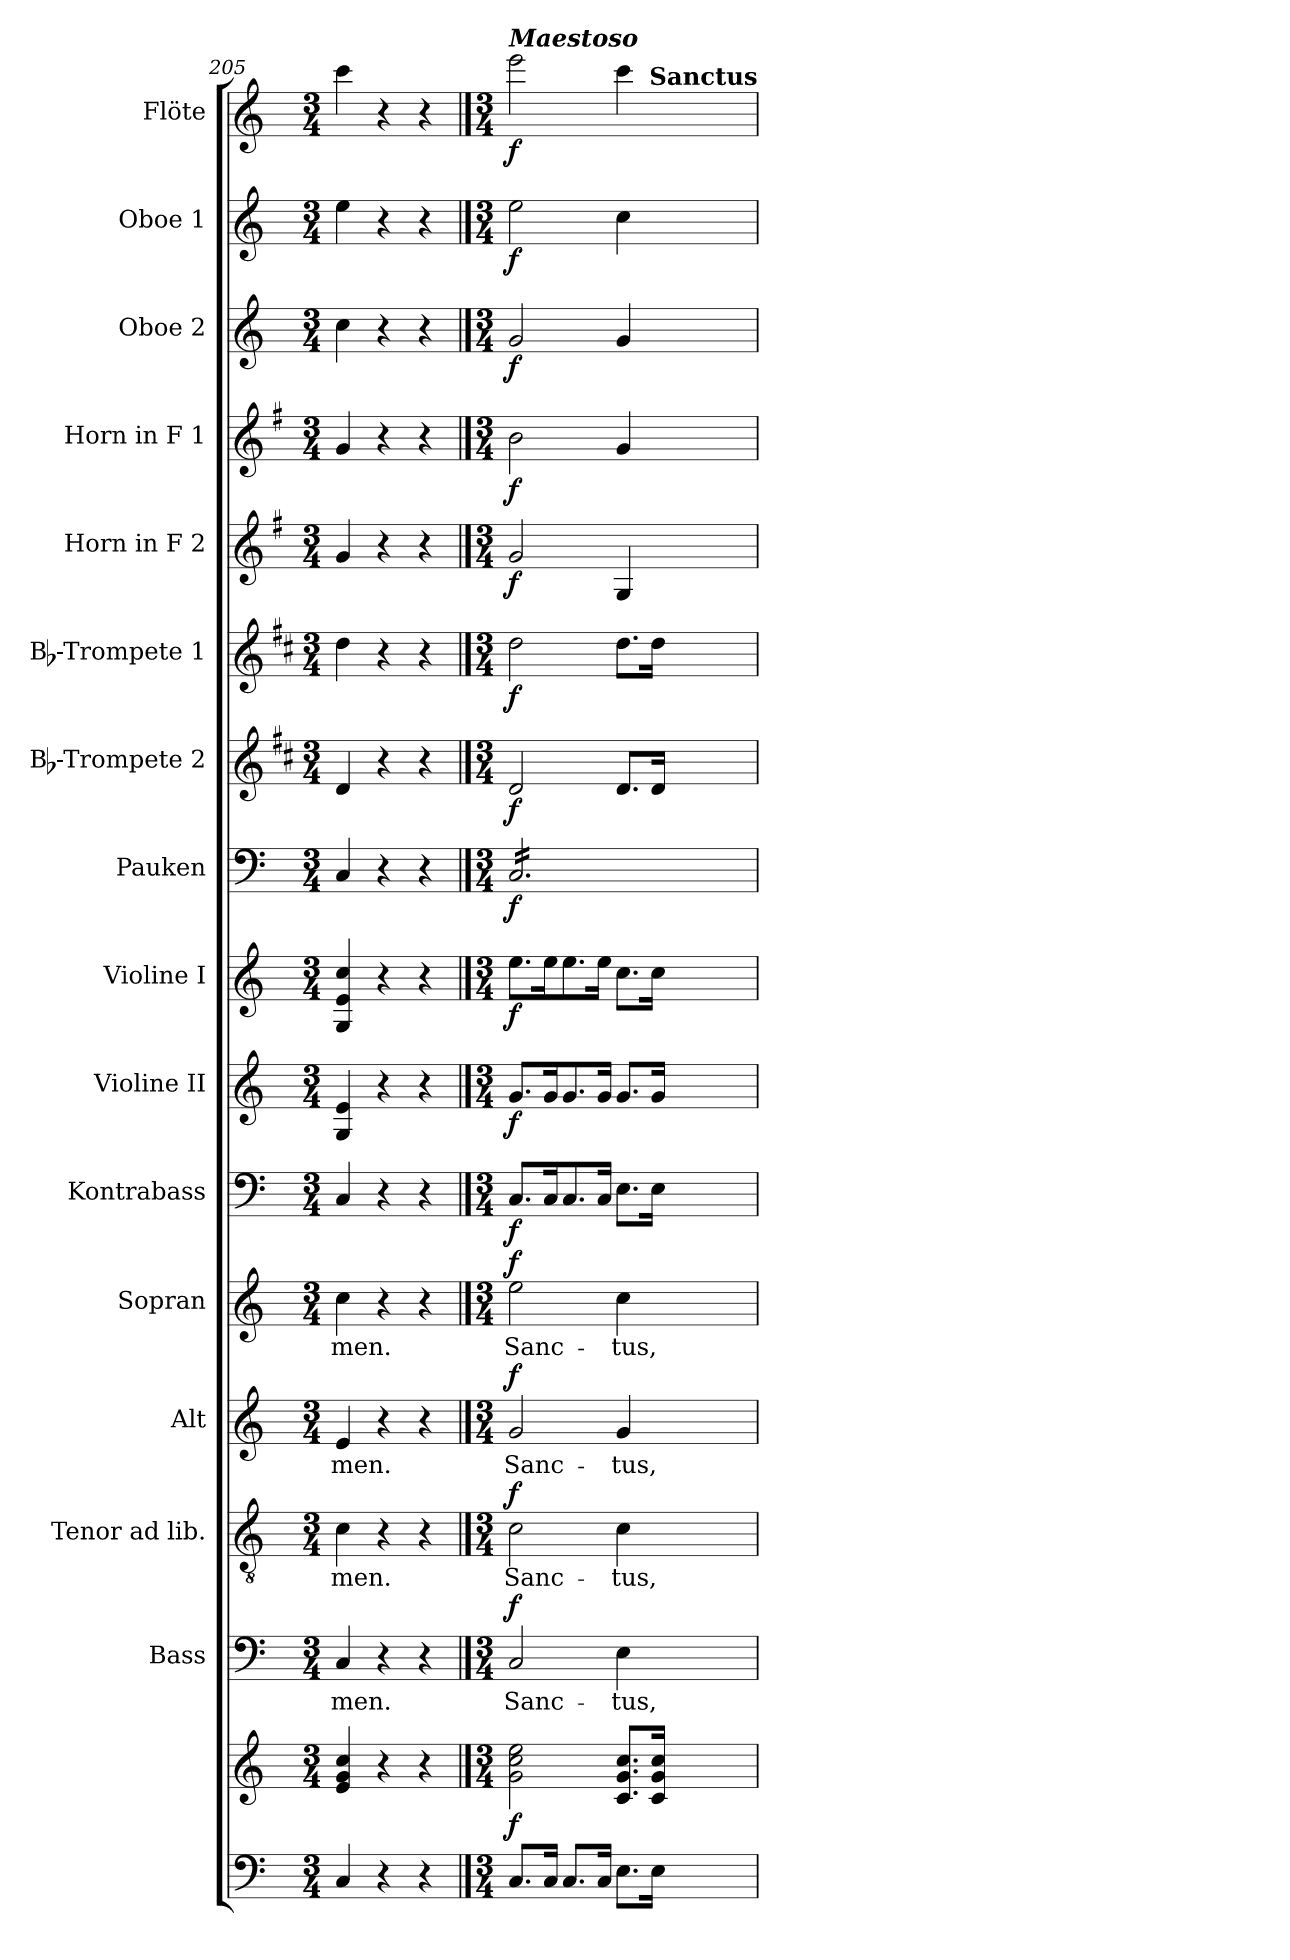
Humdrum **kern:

**kern	**kern	**dynam	**kern	**text	**dynam	**kern	**text	**dynam	**kern	**text	**dynam	**kern	**text	**dynam	**kern	**dynam	**kern	**dynam	**kern	**dynam	**kern	**dynam	**kern	**dynam	**kern	**dynam	**kern	**dynam	**kern	**dynam	**kern	**dynam	**kern	**dynam	**kern	**dynam
*part16	*part16	*part16	*part15	*part15	*part15	*part14	*part14	*part14	*part13	*part13	*part13	*part12	*part12	*part12	*part11	*part11	*part10	*part10	*part9	*part9	*part8	*part8	*part7	*part7	*part6	*part6	*part5	*part5	*part4	*part4	*part3	*part3	*part2	*part2	*part1	*part1
*staff17	*staff16	*staff16/17	*staff15	*staff15	*staff15	*staff14	*staff14	*staff14	*staff13	*staff13	*staff13	*staff12	*staff12	*staff12	*staff11	*staff11	*staff10	*staff10	*staff9	*staff9	*staff8	*staff8	*staff7	*staff7	*staff6	*staff6	*staff5	*staff5	*staff4	*staff4	*staff3	*staff3	*staff2	*staff2	*staff1	*staff1
*	*	*	*I"Bass	*	*	*I"Tenor ad lib.	*	*	*I"Alt	*	*	*I"Sopran	*	*	*I"Kontrabass	*	*I"Violine II	*	*I"Violine I	*	*I"Pauken	*	*I"Bb-Trompete 2	*	*I"Bb-Trompete 1	*	*I"Horn in F 2	*	*I"Horn in F 1	*	*I"Oboe 2	*	*I"Oboe 1	*	*I"Flöte	*
*	*	*	*I'B.	*	*	*I'T.	*	*	*I'A.	*	*	*I'S.	*	*	*I'Kb.	*	*I'Vl. II	*	*I'Vl. I	*	*I'Pk.	*	*I'Bb Trp. 2	*	*I'Bb Trp. 1	*	*	*	*	*	*I'Ob. 2	*	*I'Ob. 1	*	*I'Fl.	*
*clefF4	*clefG2	*	*clefF4	*	*	*clefGv2	*	*	*clefG2	*	*	*clefG2	*	*	*clefF4	*	*clefG2	*	*clefG2	*	*clefF4	*	*clefG2	*	*clefG2	*	*clefG2	*	*clefG2	*	*clefG2	*	*clefG2	*	*clefG2	*
*	*	*	*	*	*	*	*	*	*	*	*	*	*	*	*ITrd7c12	*	*	*	*	*	*	*	*ITrd1c2	*	*ITrd1c2	*	*ITrd4c7	*	*ITrd4c7	*	*	*	*	*	*	*
*k[]	*k[]	*	*k[]	*	*	*k[]	*	*	*k[]	*	*	*k[]	*	*	*k[]	*	*k[]	*	*k[]	*	*k[]	*	*k[]	*	*k[]	*	*k[]	*	*k[]	*	*k[]	*	*k[]	*	*k[]	*
*C:	*C:	*	*C:	*	*	*C:	*	*	*C:	*	*	*C:	*	*	*C:	*	*C:	*	*C:	*	*C:	*	*C:	*	*C:	*	*C:	*	*C:	*	*C:	*	*C:	*	*C:	*
*M3/4	*M3/4	*	*M3/4	*	*	*M3/4	*	*	*M3/4	*	*	*M3/4	*	*	*M3/4	*	*M3/4	*	*M3/4	*	*M3/4	*	*M3/4	*	*M3/4	*	*M3/4	*	*M3/4	*	*M3/4	*	*M3/4	*	*M3/4	*
=205	=205	=205	=205	=205	=205	=205	=205	=205	=205	=205	=205	=205	=205	=205	=205	=205	=205	=205	=205	=205	=205	=205	=205	=205	=205	=205	=205	=205	=205	=205	=205	=205	=205	=205	=205	=205
!	!	!	!	!LO:LY:b	!	!	!LO:LY:b	!	!	!LO:LY:b	!	!	!LO:LY:b	!	!	!	!	!	!	!	!	!	!	!	!	!	!	!	!	!	!	!	!	!	!	!
4C/	4e/ 4g/ 4cc/	.	4C/	-men.	.	4c\	-men.	.	4e/	-men.	.	4cc\	-men.	.	4CC/	.	4G/ 4e/	.	4G/ 4e/ 4cc/	.	4C/	.	4c/	.	4cc\	.	4c/	.	4c/	.	4cc\	.	4ee\	.	4ccc\	.
4r	4r	.	4r	.	.	4r	.	.	4r	.	.	4r	.	.	4r	.	4r	.	4r	.	4r	.	4r	.	4r	.	4r	.	4r	.	4r	.	4r	.	4r	.
4r	4r	.	4r	.	.	4r	.	.	4r	.	.	4r	.	.	4r	.	4r	.	4r	.	4r	.	4r	.	4r	.	4r	.	4r	.	4r	.	4r	.	4r	.
!!LO:PB:g=z
==206	==206	==206	==206	==206	==206	==206	==206	==206	==206	==206	==206	==206	==206	==206	==206	==206	==206	==206	==206	==206	==206	==206	==206	==206	==206	==206	==206	==206	==206	==206	==206	==206	==206	==206	==206	==206
*M3/4	*M3/4	*	*M3/4	*	*	*M3/4	*	*	*M3/4	*	*	*M3/4	*	*	*M3/4	*	*M3/4	*	*M3/4	*	*M3/4	*	*M3/4	*	*M3/4	*	*M3/4	*	*M3/4	*	*M3/4	*	*M3/4	*	*M3/4	*
!	!	!	!	!	!	!	!	!	!	!	!	!	!	!	!	!	!	!	!	!	!	!	!	!	!	!	!	!	!	!	!	!	!	!	!LO:TX:a:Bi:t=Maestoso	!
!	!	!LO:DY:b	!	!LO:LY:b	!LO:DY:a	!	!LO:LY:b	!LO:DY:a	!	!LO:LY:b	!LO:DY:a	!	!LO:LY:b	!LO:DY:a	!	!LO:DY:b	!	!LO:DY:b	!	!LO:DY:b	!	!LO:DY:b	!	!LO:DY:b	!	!LO:DY:b	!	!LO:DY:b	!	!LO:DY:b	!	!LO:DY:b	!	!LO:DY:b	!	!LO:DY:b
*	*	*	*	*	*	*	*	*	*	*	*	*	*	*	*	*	*	*	*	*	*tremolo	*	*	*	*	*	*	*	*	*	*	*	*	*	*	*
8.C/L	2g\ 2cc\ 2ee\	f	2C/	Sanc-	f	2c\	Sanc-	f	2g/	Sanc-	f	2ee\	Sanc-	f	8.CC/L	f	8.g/L	f	8.ee\L	f	16C/LL	f	2c/	f	2cc\	f	2c/	f	2e\	f	2g/	f	2ee\	f	2eee\	f
.	.	.	.	.	.	.	.	.	.	.	.	.	.	.	.	.	.	.	.	.	16C/	.	.	.	.	.	.	.	.	.	.	.	.	.	.	.
.	.	.	.	.	.	.	.	.	.	.	.	.	.	.	.	.	.	.	.	.	16C/	.	.	.	.	.	.	.	.	.	.	.	.	.	.	.
16C/Jk	.	.	.	.	.	.	.	.	.	.	.	.	.	.	16CC/k	.	16g/k	.	16ee\k	.	16C/	.	.	.	.	.	.	.	.	.	.	.	.	.	.	.
8.C/L	.	.	.	.	.	.	.	.	.	.	.	.	.	.	8.CC/	.	8.g/	.	8.ee\	.	16C/	.	.	.	.	.	.	.	.	.	.	.	.	.	.	.
.	.	.	.	.	.	.	.	.	.	.	.	.	.	.	.	.	.	.	.	.	16C/	.	.	.	.	.	.	.	.	.	.	.	.	.	.	.
.	.	.	.	.	.	.	.	.	.	.	.	.	.	.	.	.	.	.	.	.	16C/	.	.	.	.	.	.	.	.	.	.	.	.	.	.	.
16C/Jk	.	.	.	.	.	.	.	.	.	.	.	.	.	.	16CC/Jk	.	16g/Jk	.	16ee\Jk	.	16C/	.	.	.	.	.	.	.	.	.	.	.	.	.	.	.
!	!	!	!	!LO:LY:b	!	!	!LO:LY:b	!	!	!LO:LY:b	!	!	!LO:LY:b	!	!	!	!	!	!	!	!	!	!	!	!	!	!	!	!	!	!	!	!	!	!	!
8.E\L	8.c/ 8.g/ 8.cc/L	.	4E\	-tus,	.	4c\	-tus,	.	4g/	-tus,	.	4cc\	-tus,	.	8.EE\L	.	8.g/L	.	8.cc\L	.	16C/	.	8.c/L	.	8.cc\L	.	4C/	.	4c/	.	4g/	.	4cc\	.	4ccc\	.
.	.	.	.	.	.	.	.	.	.	.	.	.	.	.	.	.	.	.	.	.	16C/	.	.	.	.	.	.	.	.	.	.	.	.	.	.	.
.	.	.	.	.	.	.	.	.	.	.	.	.	.	.	.	.	.	.	.	.	16C/	.	.	.	.	.	.	.	.	.	.	.	.	.	.	.
16E\Jk	16c/ 16g/ 16cc/Jk	.	.	.	.	.	.	.	.	.	.	.	.	.	16EE\Jk	.	16g/Jk	.	16cc\Jk	.	16C/JJ	.	16c/Jk	.	16cc\Jk	.	.	.	.	.	.	.	.	.	.	.
*	*	*	*	*	*	*	*	*	*	*	*	*	*	*	*	*	*	*	*	*	*Xtremolo	*	*	*	*	*	*	*	*	*	*	*	*	*	*	*
2..ryy	2..ryy	.	2..ryy	.	.	2..ryy	.	.	2..ryy	.	.	2..ryy	.	.	2..ryy	.	2..ryy	.	2..ryy	.	2..ryy	.	2..ryy	.	2..ryy	.	2..ryy	.	2..ryy	.	2..ryy	.	2..ryy	.	2..ryy	.
!	!	!	!	!	!	!	!	!	!	!	!	!	!	!	!	!	!	!	!	!	!	!	!	!	!	!	!	!	!	!	!	!	!	!	!LO:TX:a:B:t=Sanctus	!
=	=	=	=	=	=	=	=	=	=	=	=	=	=	=	=	=	=	=	=	=	=	=	=	=	=	=	=	=	=	=	=	=	=	=	=	=
*-	*-	*-	*-	*-	*-	*-	*-	*-	*-	*-	*-	*-	*-	*-	*-	*-	*-	*-	*-	*-	*-	*-	*-	*-	*-	*-	*-	*-	*-	*-	*-	*-	*-	*-	*-	*-
